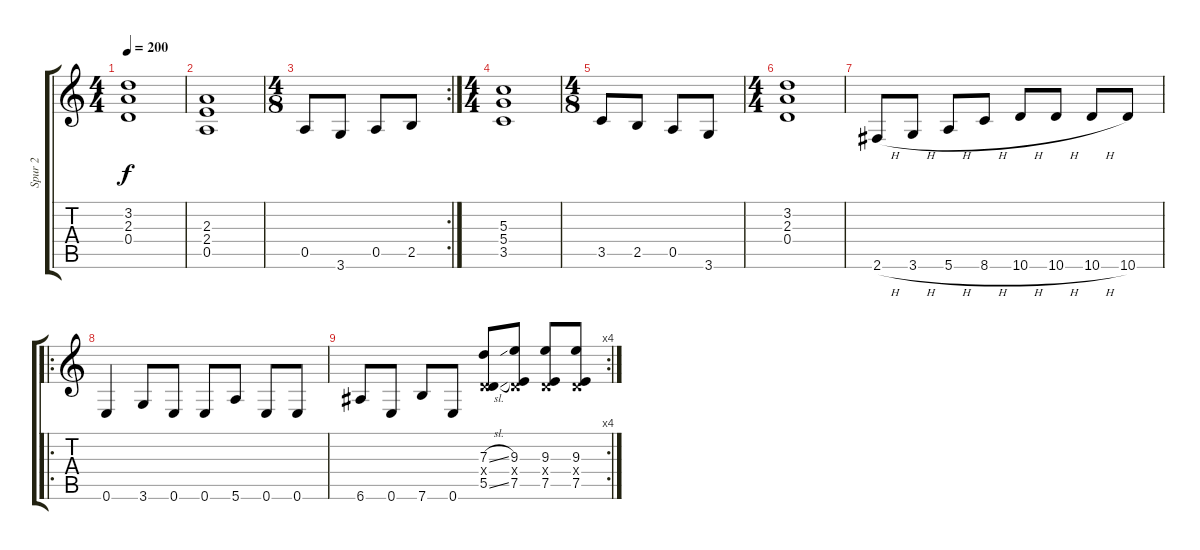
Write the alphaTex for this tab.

\track ("Spur 2" "Spur 2") {instrument distortionguitar}
\staff {score tabs}
\tuning (E4 B3 G3 D3 A2 E2) {hide}
\ts (4 4)
\tempo 200
\clef g2
\ks c
(3.2{t} 2.3{t} 0.4{t}).1{dy f} |
(2.3 2.4 0.5).1 |
\rc 2
\ts (4 8)
0.5.8 3.6.8 0.5.8 2.5.8 |
\ts (4 4)
(5.3 5.4 3.5).1 |
\ts (4 8)
3.5.8 2.5.8 0.5.8 3.6.8 |
\ts (4 4)
(3.2 2.3 0.4).1 |
2.6{h}.8 3.6{h}.8 5.6{h}.8 8.6{h}.8 10.6{h}.8 10.6{h}.8 10.6{h}.8 10.6.8 |
\ro
0.6.4 3.6.8 0.6.8 0.6.8 5.6.8 0.6.8 0.6.8 |
\rc 4
6.6.8 0.6.8 7.6.8 0.6.8 (7.3{sl} 0.4{x} 5.5{sl}).8 (9.3 0.4{x} 7.5).8 (9.3 0.4{x} 7.5).8 (9.3 0.4{x} 7.5).8
